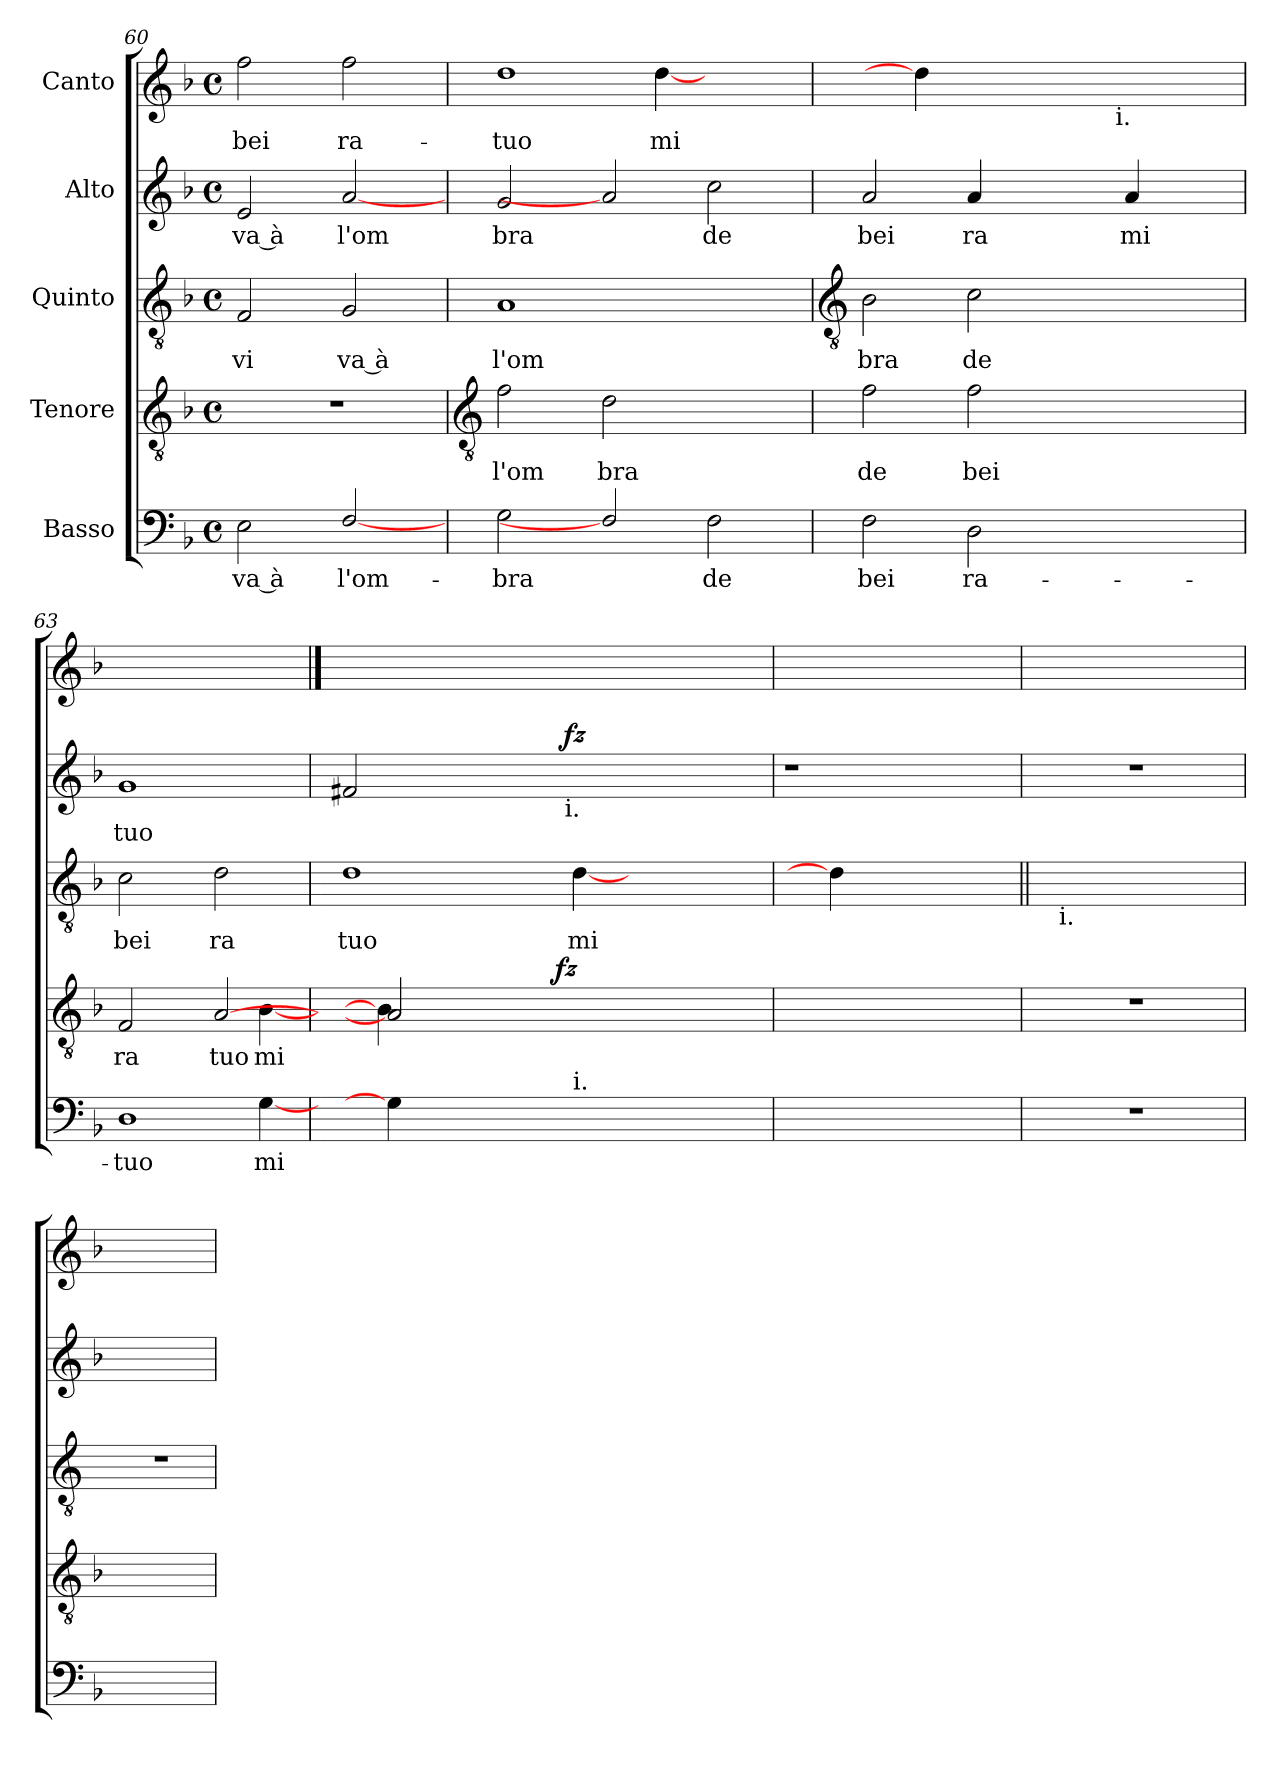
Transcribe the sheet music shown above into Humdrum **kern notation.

**kern	**text	**kern	**text	**dynam	**kern	**text	**kern	**text	**dynam	**kern	**text
*part5	*part5	*part4	*part4	*part4	*part3	*part3	*part2	*part2	*part2	*part1	*part1
*staff5	*staff5	*staff4	*staff4	*staff4	*staff3	*staff3	*staff2	*staff2	*staff2	*staff1	*staff1
*I"Basso	*	*I"Tenore	*	*	*I"Quinto	*	*I"Alto	*	*	*I"Canto	*
*clefF4	*	*clefGv2	*	*	*clefGv2	*	*clefG2	*	*	*clefG2	*
*k[b-]	*	*k[b-]	*	*	*k[b-]	*	*k[b-]	*	*	*k[b-]	*
*F:	*	*F:	*	*	*F:	*	*F:	*	*	*F:	*
*M4/4	*	*M4/4	*	*	*M4/4	*	*M4/4	*	*	*M4/4	*
*met(c)	*	*met(c)	*	*	*met(c)	*	*met(c)	*	*	*met(c)	*
=60	=60	=60	=60	=60	=60	=60	=60	=60	=60	=60	=60
!	!LO:LY:b	!	!	!	!	!LO:LY:b	!	!LO:LY:b	!	!	!LO:LY:b
*^	*	*	*	*	*^	*	*	*	*	*^	*
2E\	4ryy	-va à	1r	.	.	2F/	4ryy	vi	2e/	va à	.	2ff\	4ryy	bei
.	4ryy	.	.	.	.	.	4ryy	.	.	.	.	.	4ryy	.
!	!	!LO:LY:b	!	!	!	!	!	!LO:LY:b	!	!LO:LY:b	!	!	!	!LO:LY:b
[2F/	4ryy	l'om-	.	.	.	2G/	4ryy	va à	[2a	l'om	.	2ff\	4ryy	ra-
.	4ryy	.	.	.	.	.	4ryy	.	.	.	.	.	4ryy	.
!!LO:LB:g=z	!!
=61	=61	=61	=61	=61	=61	=61	=61	=61	=61	=61	=61	=61	=61	=61
*	*	*	*clefGv2	*	*	*	*	*	*	*	*	*	*	*
!	!	!LO:LY:b	!	!LO:LY:b	!	!	!	!LO:LY:b	!	!LO:LY:b	!	!	!	!LO:LY:b
*	*	*	*^	*	*	*	*	*	*	*	*	*	*	*
2G\	4ryy	-bra	2f\	4ryy	l'om	.	1A/	4ryy	l'om	2g/	bra	.	1dd/	4ryy	-tuo-
.	4ryy	.	.	4ryy	.	.	.	4ryy	.	.	.	.	.	4ryy	.
!	!	!	!	!	!LO:LY:b	!	!	!	!	!	!	!	!	!	!
2F/]	4ryy	.	2d\	4ryy	bra	.	.	4ryy	.	2a]	.	.	.	4ryy	.
!	!	!	!	!	!	!	!	!	!	!	!	!	!	!	!LO:LY:b
.	4ryy	.	.	4ryy	.	.	.	2ryy	.	.	.	.	.	[4dd\	-mi
!	!	!LO:LY:b	!	!	!	!	!	!	!	!	!LO:LY:b	!	!	!	!
2F\	2ryy	de	2ryy	2ryy	.	.	2ryy	.	.	2cc\	de	.	2ryy	2ryy	.
.	.	.	.	.	.	.	.	4ryy	.	.	.	.	.	.	.
!!LO:LB:g=z	!!
=62	=62	=62	=62	=62	=62	=62	=62	=62	=62	=62	=62	=62	=62	=62	=62
*	*	*	*	*	*	*	*clefGv2	*	*	*	*	*	*	*	*
!	!	!LO:LY:b	!	!	!LO:LY:b	!	!	!	!LO:LY:b	!	!LO:LY:b	!	!	!	!
2F\	4ryy	bei	2f\	4ryy	de	.	2B-\	4ryy	bra	2a/	bei	.	4ryy	4ryy	.
.	4ryy	.	.	4ryy	.	.	.	4ryy	.	.	.	.	4ryy	4dd\]	.
!	!	!LO:LY:b	!	!	!LO:LY:b	!	!	!	!LO:LY:b	!	!LO:LY:b	!	!	!	!
2D\	4ryy	ra-	2f\	4ryy	bei	.	2c\	4ryy	de	4a/	ra	.	64ryy	4ryy	.
.	.	.	.	.	.	.	.	.	.	.	.	.	64ryy	.	.
.	.	.	.	.	.	.	.	.	.	.	.	.	64ryy	.	.
.	.	.	.	.	.	.	.	.	.	.	.	.	64ryy	.	.
.	.	.	.	.	.	.	.	.	.	.	.	.	64ryy	.	.
.	.	.	.	.	.	.	.	.	.	.	.	.	64ryy	.	.
.	.	.	.	.	.	.	.	.	.	.	.	.	64ryy	.	.
.	.	.	.	.	.	.	.	.	.	.	.	.	64ryy	.	.
.	.	.	.	.	.	.	.	.	.	.	.	.	64ryy	.	.
.	.	.	.	.	.	.	.	.	.	.	.	.	64ryy	.	.
.	.	.	.	.	.	.	.	.	.	.	.	.	64ryy	.	.
.	.	.	.	.	.	.	.	.	.	.	.	.	64ryy	.	.
.	.	.	.	.	.	.	.	.	.	.	.	.	64ryy	.	.
.	.	.	.	.	.	.	.	.	.	.	.	.	64ryy	.	.
.	.	.	.	.	.	.	.	.	.	.	.	.	64ryy	.	.
!	!	!	!	!	!	!	!	!	!	!	!	!	!LO:TX:b:t=i.	!	!
.	.	.	.	.	.	.	.	.	.	.	.	.	32ryy	.	.
!	!	!	!	!	!	!	!	!	!	!	!LO:LY:b	!	!	!	!
.	4ryy	.	.	4ryy	.	.	.	4ryy	.	4a/	mi	.	.	4ryy	.
.	.	.	.	.	.	.	.	.	.	.	.	.	4ryy	.	.
4ryy	4ryy	.	4ryy	4ryy	.	.	4ryy	4ryy	.	4ryy	.	.	.	4ryy	.
.	.	.	.	.	.	.	.	.	.	.	.	.	8...ryy	.	.
=63	=63	=63	=63	=63	=63	=63	=63	=63	=63	=63	=63	=63	=63	=63	=63
!	!	!LO:LY:b	!	!	!LO:LY:b	!	!	!	!LO:LY:b	!	!LO:LY:b	!	!	!	!
1D/	4ryy	-tuo-	2F/	4ryy	ra	.	2c\	4ryy	bei	1g	tuo	.	4ryy	4ryy	.
.	4ryy	.	.	4ryy	.	.	.	4ryy	.	.	.	.	64ryy	64ryy	.
.	.	.	.	.	.	.	.	.	.	.	.	.	2ryy	2ryy	.
!	!	!	!	!	!LO:LY:b	!	!	!	!LO:LY:b	!	!	!	!	!	!
.	4ryy	.	[2A/	4ryy	tuo	.	2d\	4ryy	ra	.	.	.	.	.	.
!	!	!LO:LY:b	!	!	!LO:LY:b	!	!	!	!	!	!	!	!	!	!
.	[4G\	-mi	.	[4B-\	mi	.	.	4ryy	.	.	.	.	.	.	.
.	.	.	.	.	.	.	.	.	.	.	.	.	8...ryy	8...ryy	.
=64	=64	==64	=64	=64	==64	==64	=64	=64	==64	=64	==64	==64	==64	==64	==64
!	!	!	!	!	!	!	!	!	!LO:LY:b	!	!	!	!	!	!
*	*	*	*	*^	*	*	*	*	*	*	*	*	*v	*v	*
4ryy	4ryy	.	4ryy	4ryy	2ryy	.	.	1d/	4ryy	tuo	2f#X/	.	.	4ryy	.
4ryy	4G\]	.	2A/]	4B-\]	.	.	.	.	4ryy	.	.	.	.	64ryy	.
.	.	.	.	.	.	.	.	.	.	.	.	.	.	1ryy	.
4ryy	4ryy	.	.	4ryy	8..ryy	.	.	.	4ryy	.	64ryy	.	.	.	.
.	.	.	.	.	.	.	.	.	.	.	64ryy	.	.	.	.
.	.	.	.	.	.	.	.	.	.	.	64ryy	.	.	.	.
.	.	.	.	.	.	.	.	.	.	.	64ryy	.	.	.	.
.	.	.	.	.	.	.	.	.	.	.	64ryy	.	.	.	.
.	.	.	.	.	.	.	.	.	.	.	64ryy	.	.	.	.
.	.	.	.	.	.	.	.	.	.	.	64ryy	.	.	.	.
.	.	.	.	.	.	.	.	.	.	.	64ryy	.	.	.	.
.	.	.	.	.	.	.	.	.	.	.	64ryy	.	.	.	.
.	.	.	.	.	.	.	.	.	.	.	64ryy	.	.	.	.
.	.	.	.	.	.	.	.	.	.	.	64ryy	.	.	.	.
.	.	.	.	.	.	.	.	.	.	.	64ryy	.	.	.	.
.	.	.	.	.	.	.	.	.	.	.	64ryy	.	.	.	.
.	.	.	.	.	.	.	.	.	.	.	64ryy	.	.	.	.
!	!	!	!	!	!	!	!LO:DY:b	!	!	!	!	!	!	!	!
.	.	.	.	.	2ryy	.	fz	.	.	.	64ryy	.	.	.	.
!	!	!	!	!	!	!	!	!	!	!	!LO:TX:b:t=i.	!	!	!	!
!	!	!	!	!	!	!	!	!	!	!	!	!	!LO:DY:b	!	!
.	.	.	.	.	.	.	.	.	.	.	32ryy	.	fz	.	.
!LO:TX:a:t=i.	!	!	!	!	!	!	!	!	!	!	!	!	!	!	!
!	!	!	!	!	!	!	!	!	!	!LO:LY:b	!	!	!	!	!
64ryy	4ryy	.	4ryy	4ryy	.	.	.	.	[4d\	mi	.	.	.	.	.
64ryy	.	.	.	.	.	.	.	.	.	.	2ryy	.	.	.	.
4ryy	.	.	.	.	.	.	.	.	.	.	.	.	.	.	.
.	4ryy	.	64ryy	4ryy	.	.	.	4ryy	4ryy	.	.	.	.	.	.
.	.	.	64ryy	.	.	.	.	.	.	.	.	.	.	.	.
8...ryy	.	.	64ryy	.	.	.	.	.	.	.	.	.	.	.	.
.	.	.	64ryy	.	.	.	.	.	.	.	.	.	.	.	.
.	.	.	64ryy	.	.	.	.	.	.	.	.	.	.	.	.
.	.	.	64ryy	.	.	.	.	.	.	.	.	.	.	.	.
.	.	.	64ryy	.	.	.	.	.	.	.	.	.	.	.	.
.	.	.	64ryy	.	.	.	.	.	.	.	.	.	.	.	.
.	.	.	64ryy	.	.	.	.	.	.	.	.	.	.	.	.
.	.	.	64ryy	.	.	.	.	.	.	.	.	.	.	.	.
.	.	.	64ryy	.	.	.	.	.	.	.	.	.	.	.	.
.	.	.	64ryy	.	.	.	.	.	.	.	.	.	.	.	.
.	.	.	64ryy	.	.	.	.	.	.	.	.	.	.	.	.
.	.	.	64ryy	.	.	.	.	.	.	.	.	.	.	.	.
.	.	.	64ryy	.	32.ryy	.	.	.	.	.	.	.	.	.	.
.	.	.	32ryy	.	.	.	.	.	.	.	.	.	.	.	.
.	64ryy	.	.	64ryy	.	.	.	64ryy	64ryy	.	.	.	.	.	.
*v	*v	*	*	*	*	*	*	*	*	*	*	*	*	*	*
*	*	*v	*v	*v	*	*	*	*	*	*	*	*	*	*
=	=	=	=	=	=	=	=	=	=	=	=	=
4ryy	.	4ryy	.	.	4ryy	4ryy	.	1r	.	.	1ryy	.
64ryy	.	64ryy	.	.	4ryy	4d\]	.	.	.	.	.	.
2ryy	.	2ryy	.	.	.	.	.	.	.	.	.	.
*	*	*	*	*	*k[]	*	*	*	*	*	*	*
*	*	*	*	*	*C:	*	*	*	*	*	*	*
.	.	.	.	.	2.ryy	4ryy	.	.	.	.	.	.
.	.	.	.	.	.	4ryy	.	.	.	.	.	.
64%31ryy	.	64%31ryy	.	.	.	.	.	.	.	.	.	.
.	.	.	.	.	.	4ryy	.	4ryy	.	.	4ryy	.
=	=	=	=	=	=||	=||	=	=	=	=	=	=
1r	.	1r	.	.	64ryy	4ryy	.	1r	.	.	1ryy	.
.	.	.	.	.	64ryy	.	.	.	.	.	.	.
.	.	.	.	.	64ryy	.	.	.	.	.	.	.
!	!	!	!	!	!LO:TX:b:t=i.	!	!	!	!	!	!	!
.	.	.	.	.	32ryy	.	.	.	.	.	.	.
.	.	.	.	.	16ryy	.	.	.	.	.	.	.
.	.	.	.	.	16ryy	.	.	.	.	.	.	.
.	.	.	.	.	16ryy	.	.	.	.	.	.	.
.	.	.	.	.	.	64ryy	.	.	.	.	.	.
.	.	.	.	.	2ryy	2ryy	.	.	.	.	.	.
.	.	.	.	.	8...ryy	8...ryy	.	.	.	.	.	.
*	*	*	*	*	*v	*v	*	*	*	*	*	*
=	=	=	=	=	=	=	=	=	=	=	=
1ryy	.	1ryy	.	.	1r	.	1ryy	.	.	1ryy	.
=	=	=	=	=	=	=	=	=	=	=	=
*-	*-	*-	*-	*-	*-	*-	*-	*-	*-	*-	*-
